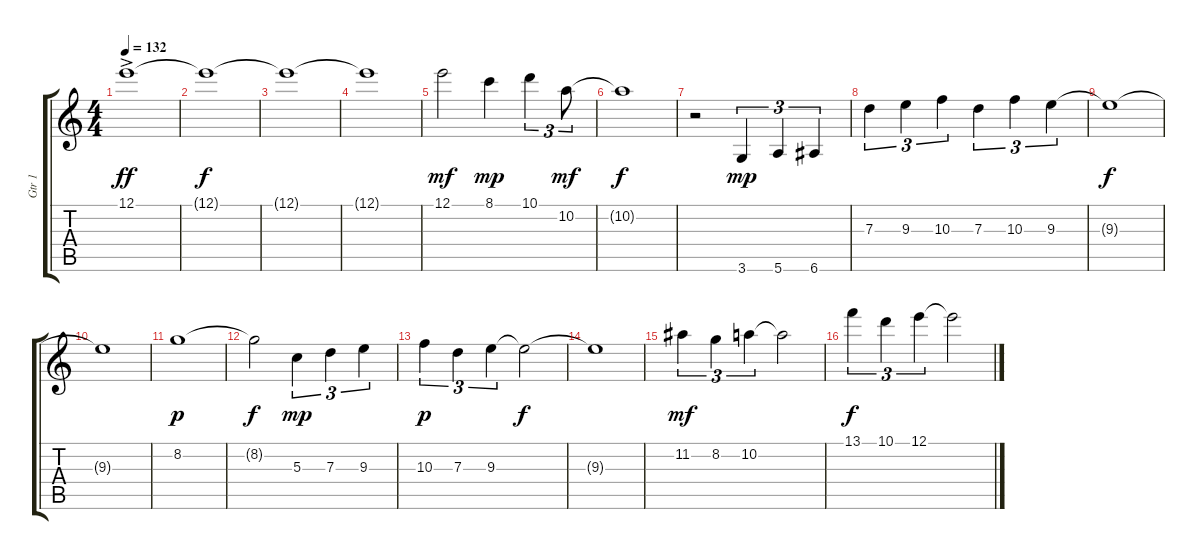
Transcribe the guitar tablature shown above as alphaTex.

\track ("Gtr 1" "Gtr 1") {instrument distortionguitar}
\staff {score tabs}
\tuning (E4 B3 G3 D3 A2 E2) {hide}
\ts (4 4)
\tempo 132
\clef g2
\ks c
12.1{ac}.1{dy ff} |
12.1{t}.1{dy f} |
12.1{t}.1 |
12.1{t}.1 |
12.1.2{dy mf} 8.1.4{dy mp} 10.1.4{tu (3 2)} 10.2.8{tu (3 2) dy mf} |
10.2{t}.1{dy f} |
r.2 3.6.4{tu (3 2) dy mp} 5.6.4{tu (3 2)} 6.6.4{tu (3 2)} |
7.3.4{tu (3 2)} 9.3.4{tu (3 2)} 10.3.4{tu (3 2)} 7.3.4{tu (3 2)} 10.3.4{tu (3 2)} 9.3.4{tu (3 2)} |
9.3{t}.1{dy f} |
9.3{t}.1 |
8.2.1{dy p} |
8.2{t}.2{dy f} 5.3.4{tu (3 2) dy mp} 7.3.4{tu (3 2)} 9.3.4{tu (3 2)} |
10.3.4{tu (3 2) dy p} 7.3.4{tu (3 2)} 9.3.4{tu (3 2)} 9.3{t}.2{dy f} |
9.3{t}.1 |
11.2.4{tu (3 2) dy mf} 8.2.4{tu (3 2)} 10.2.4{tu (3 2)} 10.2{t}.2 |
13.1.4{tu (3 2) dy f} 10.1.4{tu (3 2)} 12.1.4{tu (3 2)} 12.1{t}.2
